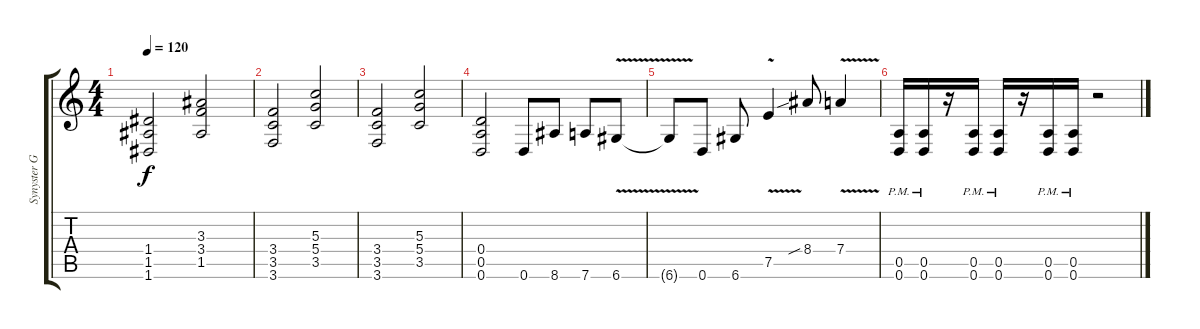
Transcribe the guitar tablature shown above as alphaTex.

\track ("Synyster Gates (Rhythm)" "Synyster G") {instrument distortionguitar}
\staff {score tabs}
\tuning (E4 B3 G3 D3 A2 D2) {hide}
\ts (4 4)
\tempo 120
\clef g2
\ks c
(1.4 1.5 1.6).2{dy f} (3.3 3.4 1.5).2 |
(3.4 3.5 3.6).2 (5.3 5.4 3.5).2 |
(3.4 3.5 3.6).2 (5.3 5.4 3.5).2 |
(0.4 0.5 0.6).2 0.6.8 8.6.8 7.6.8 6.6{v}.8 |
6.6{t}.8 0.6.8 6.6.8 7.5{v}.4 8.4{sib}.8 7.4{v}.4 |
(0.5{pm} 0.6{pm}).16 (0.5{pm} 0.6{pm}).16 r.16 (0.5{pm} 0.6{pm}).16 (0.5{pm} 0.6{pm}).16 r.16 (0.5{pm} 0.6{pm}).16 (0.5{pm} 0.6{pm}).16 r.2
